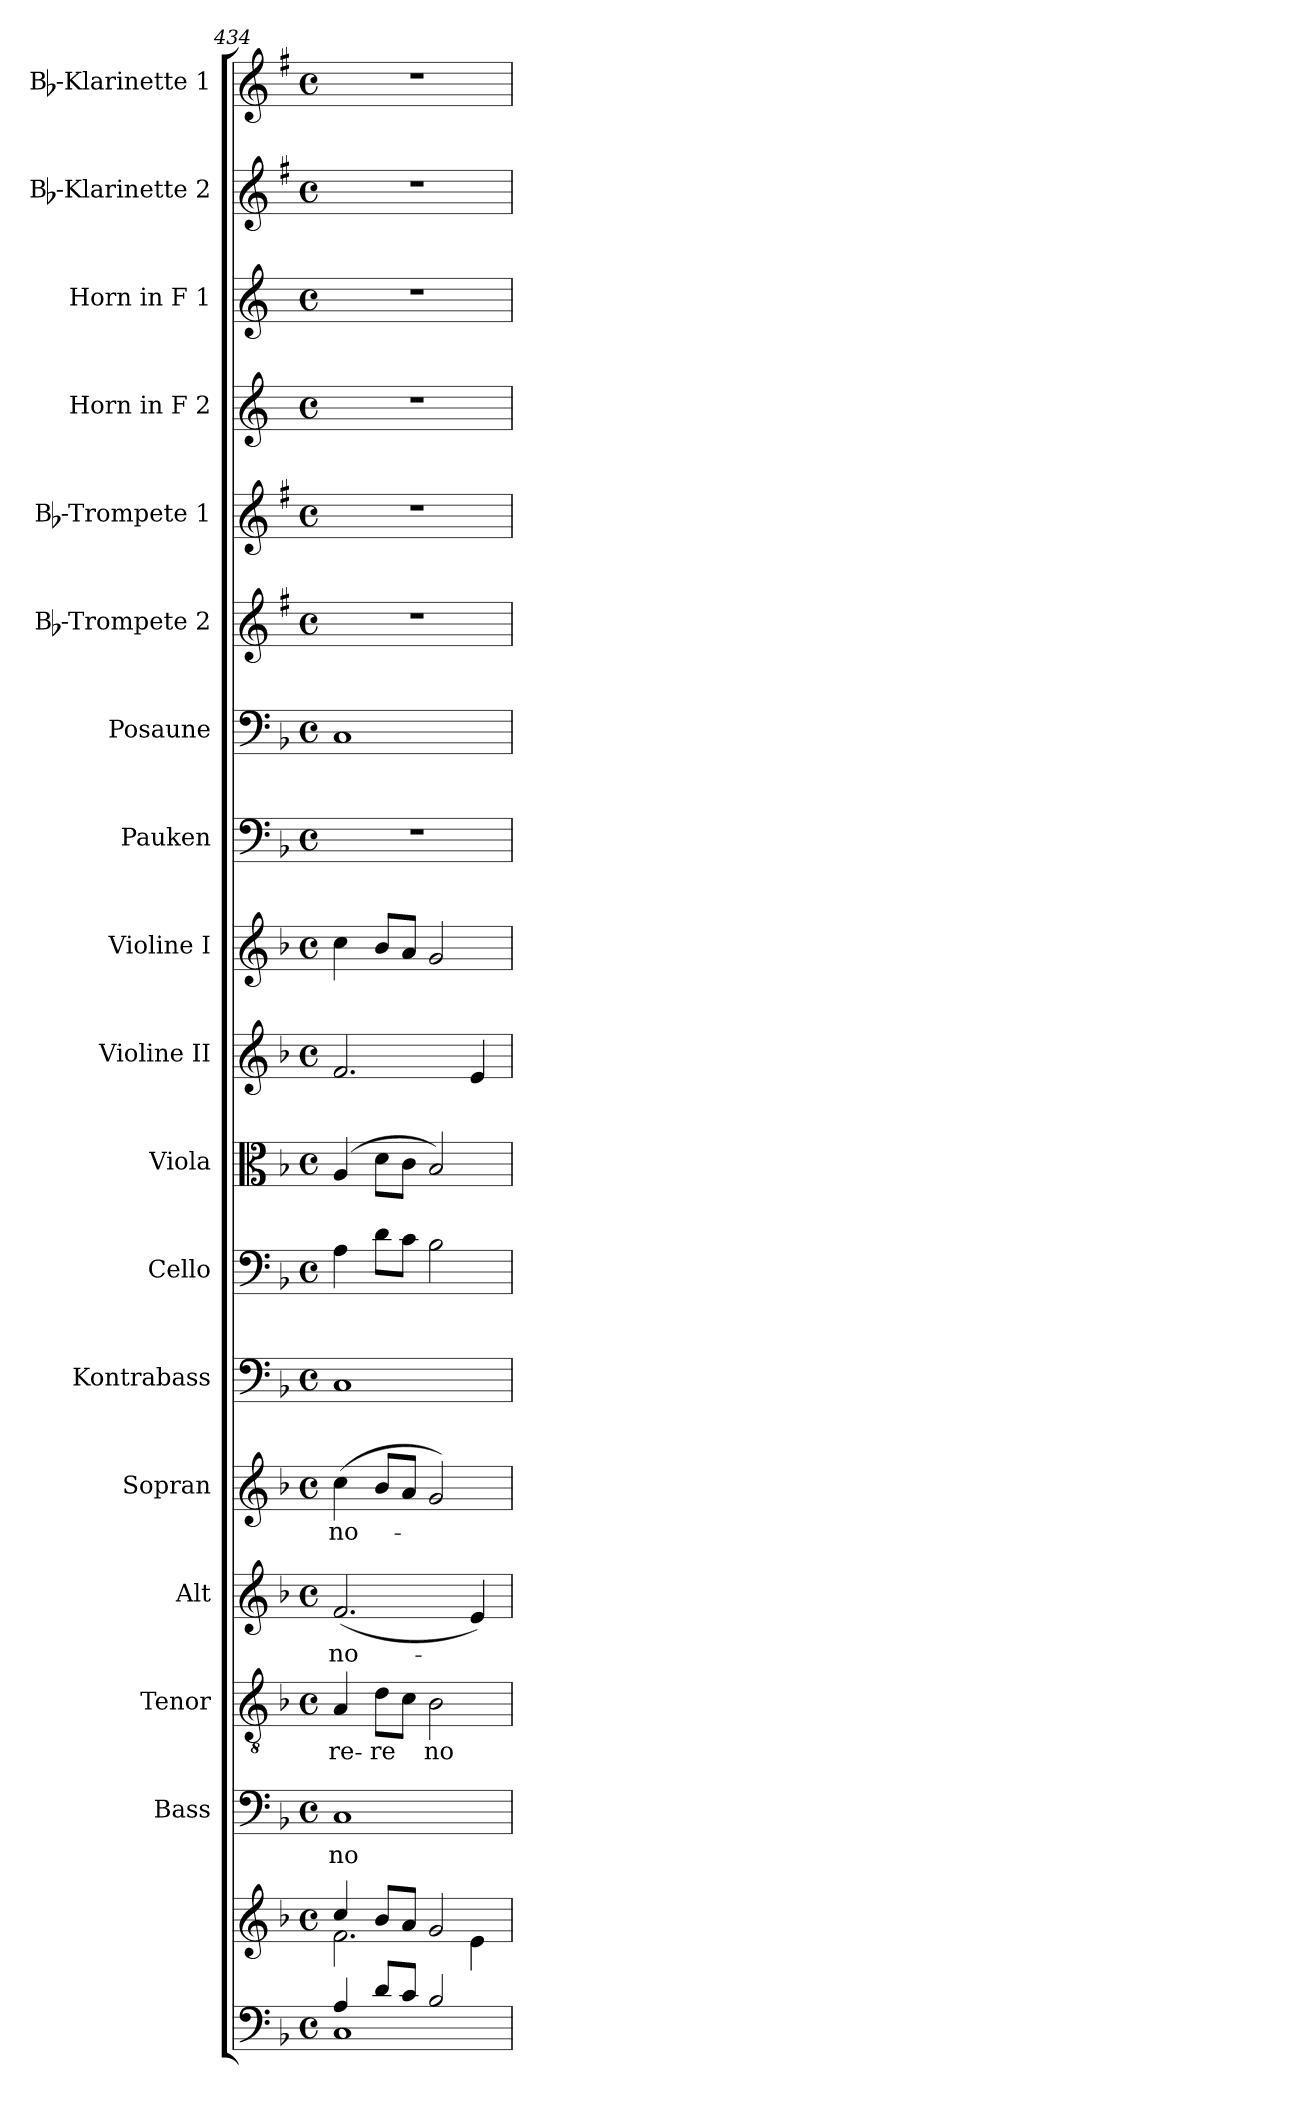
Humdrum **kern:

**kern	**kern	**kern	**text	**kern	**text	**kern	**text	**kern	**text	**kern	**kern	**kern	**kern	**kern	**kern	**kern	**kern	**kern	**kern	**kern	**kern	**kern
*part18	*part18	*part17	*part17	*part16	*part16	*part15	*part15	*part14	*part14	*part13	*part12	*part11	*part10	*part9	*part8	*part7	*part6	*part5	*part4	*part3	*part2	*part1
*staff19	*staff18	*staff17	*staff17	*staff16	*staff16	*staff15	*staff15	*staff14	*staff14	*staff13	*staff12	*staff11	*staff10	*staff9	*staff8	*staff7	*staff6	*staff5	*staff4	*staff3	*staff2	*staff1
*	*	*I"Bass	*	*I"Tenor	*	*I"Alt	*	*I"Sopran	*	*I"Kontrabass	*I"Cello	*I"Viola	*I"Violine II	*I"Violine I	*I"Pauken	*I"Posaune	*I"Bb-Trompete 2	*I"Bb-Trompete 1	*I"Horn in F 2	*I"Horn in F 1	*I"Bb-Klarinette 2	*I"Bb-Klarinette 1
*	*	*I'B.	*	*I'T.	*	*I'A.	*	*I'S.	*	*I'Kb.	*	*I'Vla.	*I'Vl. II	*I'Vl. I	*I'Pk.	*I'Pos.	*I'Bb Trp. 2	*I'Bb Trp. 1	*	*	*I'Bb Kl. 2	*I'Bb Kl. 1
*clefF4	*clefG2	*clefF4	*	*clefGv2	*	*clefG2	*	*clefG2	*	*clefF4	*clefF4	*clefC3	*clefG2	*clefG2	*clefF4	*clefF4	*clefG2	*clefG2	*clefG2	*clefG2	*clefG2	*clefG2
*	*	*	*	*	*	*	*	*	*	*ITrd7c12	*	*	*	*	*	*	*ITrd1c2	*ITrd1c2	*ITrd4c7	*ITrd4c7	*ITrd1c2	*ITrd1c2
*k[b-]	*k[b-]	*k[b-]	*	*k[b-]	*	*k[b-]	*	*k[b-]	*	*k[b-]	*k[b-]	*k[b-]	*k[b-]	*k[b-]	*k[b-]	*k[b-]	*k[b-]	*k[b-]	*k[b-]	*k[b-]	*k[b-]	*k[b-]
*F:	*F:	*F:	*	*F:	*	*F:	*	*F:	*	*F:	*F:	*F:	*F:	*F:	*F:	*F:	*F:	*F:	*F:	*F:	*F:	*F:
*M4/4	*M4/4	*M4/4	*	*M4/4	*	*M4/4	*	*M4/4	*	*M4/4	*M4/4	*M4/4	*M4/4	*M4/4	*M4/4	*M4/4	*M4/4	*M4/4	*M4/4	*M4/4	*M4/4	*M4/4
*met(c)	*met(c)	*met(c)	*	*met(c)	*	*met(c)	*	*met(c)	*	*met(c)	*met(c)	*met(c)	*met(c)	*met(c)	*met(c)	*met(c)	*met(c)	*met(c)	*met(c)	*met(c)	*met(c)	*met(c)
=434	=434	=434	=434	=434	=434	=434	=434	=434	=434	=434	=434	=434	=434	=434	=434	=434	=434	=434	=434	=434	=434	=434
*^	*^	*	*	*	*	*	*	*	*	*	*	*	*	*	*	*	*	*	*	*	*	*
!	!	!	!	!	!LO:LY:b	!	!LO:LY:b	!	!LO:LY:b	!	!LO:LY:b	!	!	!	!	!	!	!	!	!	!	!	!	!
4A/	1C	4cc/	2.f\	1C	no-	4A/	-re-	(<2.f/	no-	(>4cc\	no-	1CC	4A\	(4A/	2.f/	4cc\	1r	1C	1r	1r	1r	1r	1r	1r
!	!	!	!	!	!	!	!LO:LY:b	!	!	!	!	!	!	!	!	!	!	!	!	!	!	!	!	!
8d/L	.	8b-/L	.	.	.	8d\L	-re	.	.	8b-/L	.	.	8d\L	8d\L	.	8b-/L	.	.	.	.	.	.	.	.
8c/J	.	8a/J	.	.	.	8c\J	.	.	.	8a/J	.	.	8c\J	8c\J	.	8a/J	.	.	.	.	.	.	.	.
!	!	!	!	!	!	!	!LO:LY:b	!	!	!	!	!	!	!	!	!	!	!	!	!	!	!	!	!
2B-/	.	2g/	.	.	.	2B-\	no-	.	.	2g/)	.	.	2B-\	2B-/)	.	2g/	.	.	.	.	.	.	.	.
.	.	.	4e\	.	.	.	.	4e/)	.	.	.	.	.	.	4e/	.	.	.	.	.	.	.	.	.
*v	*v	*	*	*	*	*	*	*	*	*	*	*	*	*	*	*	*	*	*	*	*	*	*	*
*	*v	*v	*	*	*	*	*	*	*	*	*	*	*	*	*	*	*	*	*	*	*	*	*
=	=	=	=	=	=	=	=	=	=	=	=	=	=	=	=	=	=	=	=	=	=	=
*-	*-	*-	*-	*-	*-	*-	*-	*-	*-	*-	*-	*-	*-	*-	*-	*-	*-	*-	*-	*-	*-	*-
